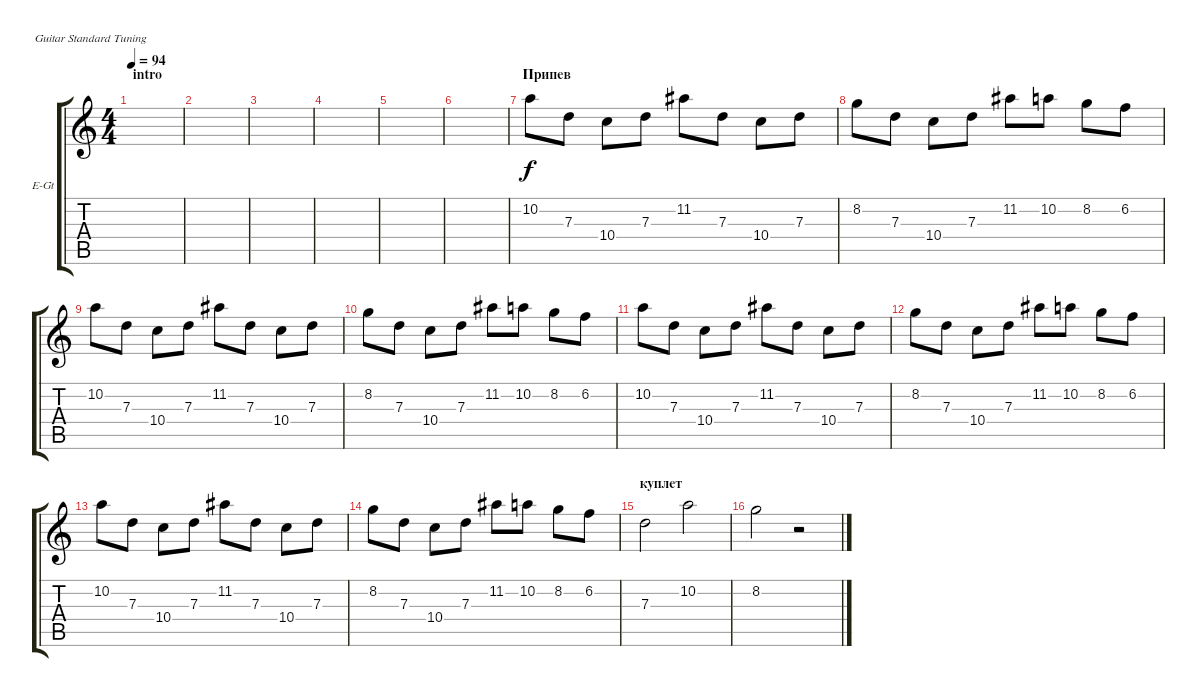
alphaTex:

\defaultSystemsLayout 4
\bracketExtendMode groupsimilarinstruments
\firstSystemTrackNameOrientation horizontal
\otherSystemsTrackNameOrientation horizontal
\track ("Electric Guitar" "E-Gt") {instrument electricguitarclean}
\staff {score tabs}
\tuning (E4 B3 G3 D3 A2 E2)
\ts (4 4)
\section ("" "intro")
\tempo 94
\clef g2
\scale
0.487395
\ks c
|
\scale
0.256303 |
\scale
0.256303 |
\scale
0.333333 |
\scale
0.333333 |
\scale
0.333333 |
\section ("" "Припев")
\scale
0.333333 10.2.8 7.3.8 10.4.8 7.3.8 11.2.8 7.3.8 10.4.8 7.3.8 |
\scale
0.333333 8.2.8 7.3.8 10.4.8 7.3.8 11.2.8 10.2.8 8.2.8 6.2.8 |
\scale
0.333333 10.2.8 7.3.8 10.4.8 7.3.8 11.2.8 7.3.8 10.4.8 7.3.8 |
\scale
0.333333 8.2.8 7.3.8 10.4.8 7.3.8 11.2.8 10.2.8 8.2.8 6.2.8 |
\scale
0.333333 10.2.8 7.3.8 10.4.8 7.3.8 11.2.8 7.3.8 10.4.8 7.3.8 |
\scale
0.333333 8.2.8 7.3.8 10.4.8 7.3.8 11.2.8 10.2.8 8.2.8 6.2.8 |
10.2.8 7.3.8 10.4.8 7.3.8 11.2.8 7.3.8 10.4.8 7.3.8 |
8.2.8 7.3.8 10.4.8 7.3.8 11.2.8 10.2.8 8.2.8 6.2.8 |
\section ("" "куплет")
7.3.2 10.2.2 |
8.2.2 r.2
